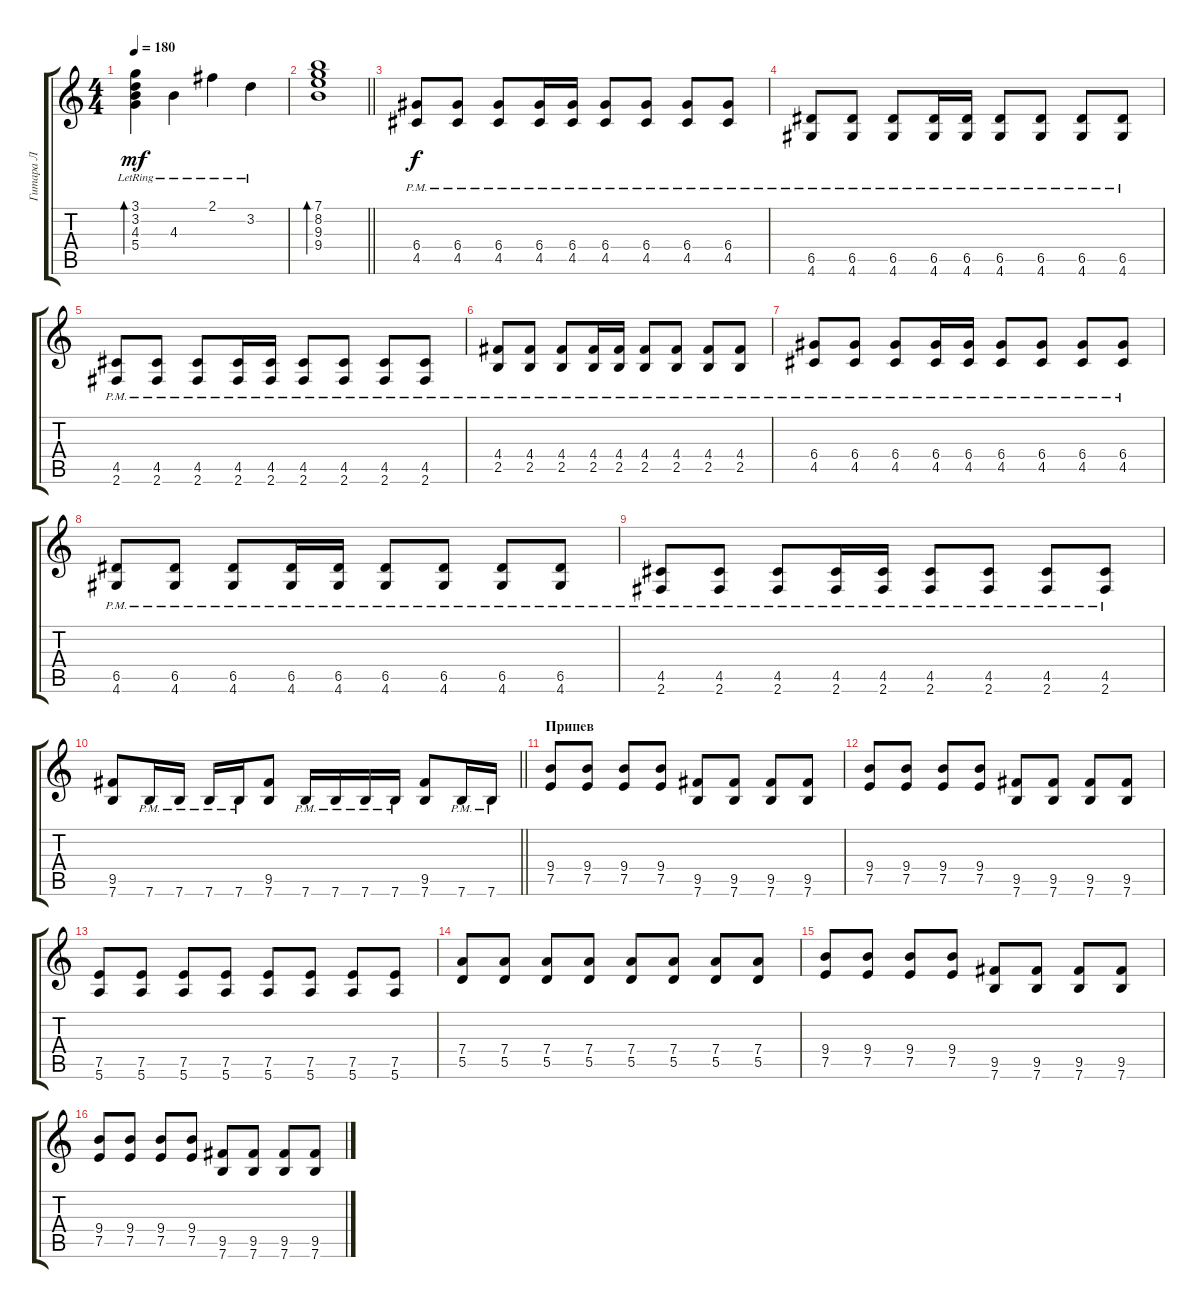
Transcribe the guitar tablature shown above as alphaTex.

\track ("Гитара Л" "Гитара Л") {instrument distortionguitar}
\staff {score tabs}
\tuning (E4 B3 G3 D3 A2 E2) {hide}
\ts (4 4)
\tempo 180
\clef g2
\ks c
(3.1{lr} 3.2{lr} 4.3{lr} 5.4{lr}).4{bd 240 dy mf} 4.3{lr}.4 2.1{lr}.4 3.2{lr}.4 |
\barLineRight lightlight
(7.1 8.2 9.3 9.4).1{bd 240} |
\section ("" " ")
(6.4{pm} 4.5{pm}).8{dy f instrument distortionguitar} (6.4{pm} 4.5{pm}).8 (6.4{pm} 4.5{pm}).8 (6.4{pm} 4.5{pm}).16 (6.4{pm} 4.5{pm}).16 (6.4{pm} 4.5{pm}).8 (6.4{pm} 4.5{pm}).8 (6.4{pm} 4.5{pm}).8 (6.4{pm} 4.5{pm}).8 |
(6.5{pm} 4.6{pm}).8 (6.5{pm} 4.6{pm}).8 (6.5{pm} 4.6{pm}).8 (6.5{pm} 4.6{pm}).16 (6.5{pm} 4.6{pm}).16 (6.5{pm} 4.6{pm}).8 (6.5{pm} 4.6{pm}).8 (6.5{pm} 4.6{pm}).8 (6.5{pm} 4.6{pm}).8 |
(4.5{pm} 2.6{pm}).8 (4.5{pm} 2.6{pm}).8 (4.5{pm} 2.6{pm}).8 (4.5{pm} 2.6{pm}).16 (4.5{pm} 2.6{pm}).16 (4.5{pm} 2.6{pm}).8 (4.5{pm} 2.6{pm}).8 (4.5{pm} 2.6{pm}).8 (4.5{pm} 2.6{pm}).8 |
(4.4{pm} 2.5{pm}).8 (4.4{pm} 2.5{pm}).8 (4.4{pm} 2.5{pm}).8 (4.4{pm} 2.5{pm}).16 (4.4{pm} 2.5{pm}).16 (4.4{pm} 2.5{pm}).8 (4.4{pm} 2.5{pm}).8 (4.4{pm} 2.5{pm}).8 (4.4{pm} 2.5{pm}).8 |
(6.4{pm} 4.5{pm}).8 (6.4{pm} 4.5{pm}).8 (6.4{pm} 4.5{pm}).8 (6.4{pm} 4.5{pm}).16 (6.4{pm} 4.5{pm}).16 (6.4{pm} 4.5{pm}).8 (6.4{pm} 4.5{pm}).8 (6.4{pm} 4.5{pm}).8 (6.4{pm} 4.5{pm}).8 |
(6.5{pm} 4.6{pm}).8 (6.5{pm} 4.6{pm}).8 (6.5{pm} 4.6{pm}).8 (6.5{pm} 4.6{pm}).16 (6.5{pm} 4.6{pm}).16 (6.5{pm} 4.6{pm}).8 (6.5{pm} 4.6{pm}).8 (6.5{pm} 4.6{pm}).8 (6.5{pm} 4.6{pm}).8 |
(4.5{pm} 2.6{pm}).8 (4.5{pm} 2.6{pm}).8 (4.5{pm} 2.6{pm}).8 (4.5{pm} 2.6{pm}).16 (4.5{pm} 2.6{pm}).16 (4.5{pm} 2.6{pm}).8 (4.5{pm} 2.6{pm}).8 (4.5{pm} 2.6{pm}).8 (4.5{pm} 2.6{pm}).8 |
\barLineRight lightlight
(9.5 7.6).8 7.6{pm}.16 7.6{pm}.16 7.6{pm}.16 7.6{pm}.16 (9.5 7.6).8 7.6{pm}.16 7.6{pm}.16 7.6{pm}.16 7.6{pm}.16 (9.5 7.6).8 7.6{pm}.16 7.6{pm}.16 |
\section ("" "Припев")
(9.4 7.5).8 (9.4 7.5).8 (9.4 7.5).8 (9.4 7.5).8 (9.5 7.6).8 (9.5 7.6).8 (9.5 7.6).8 (9.5 7.6).8 |
(9.4 7.5).8 (9.4 7.5).8 (9.4 7.5).8 (9.4 7.5).8 (9.5 7.6).8 (9.5 7.6).8 (9.5 7.6).8 (9.5 7.6).8 |
(7.5 5.6).8 (7.5 5.6).8 (7.5 5.6).8 (7.5 5.6).8 (7.5 5.6).8 (7.5 5.6).8 (7.5 5.6).8 (7.5 5.6).8 |
(7.4 5.5).8 (7.4 5.5).8 (7.4 5.5).8 (7.4 5.5).8 (7.4 5.5).8 (7.4 5.5).8 (7.4 5.5).8 (7.4 5.5).8 |
(9.4 7.5).8 (9.4 7.5).8 (9.4 7.5).8 (9.4 7.5).8 (9.5 7.6).8 (9.5 7.6).8 (9.5 7.6).8 (9.5 7.6).8 |
(9.4 7.5).8 (9.4 7.5).8 (9.4 7.5).8 (9.4 7.5).8 (9.5 7.6).8 (9.5 7.6).8 (9.5 7.6).8 (9.5 7.6).8
